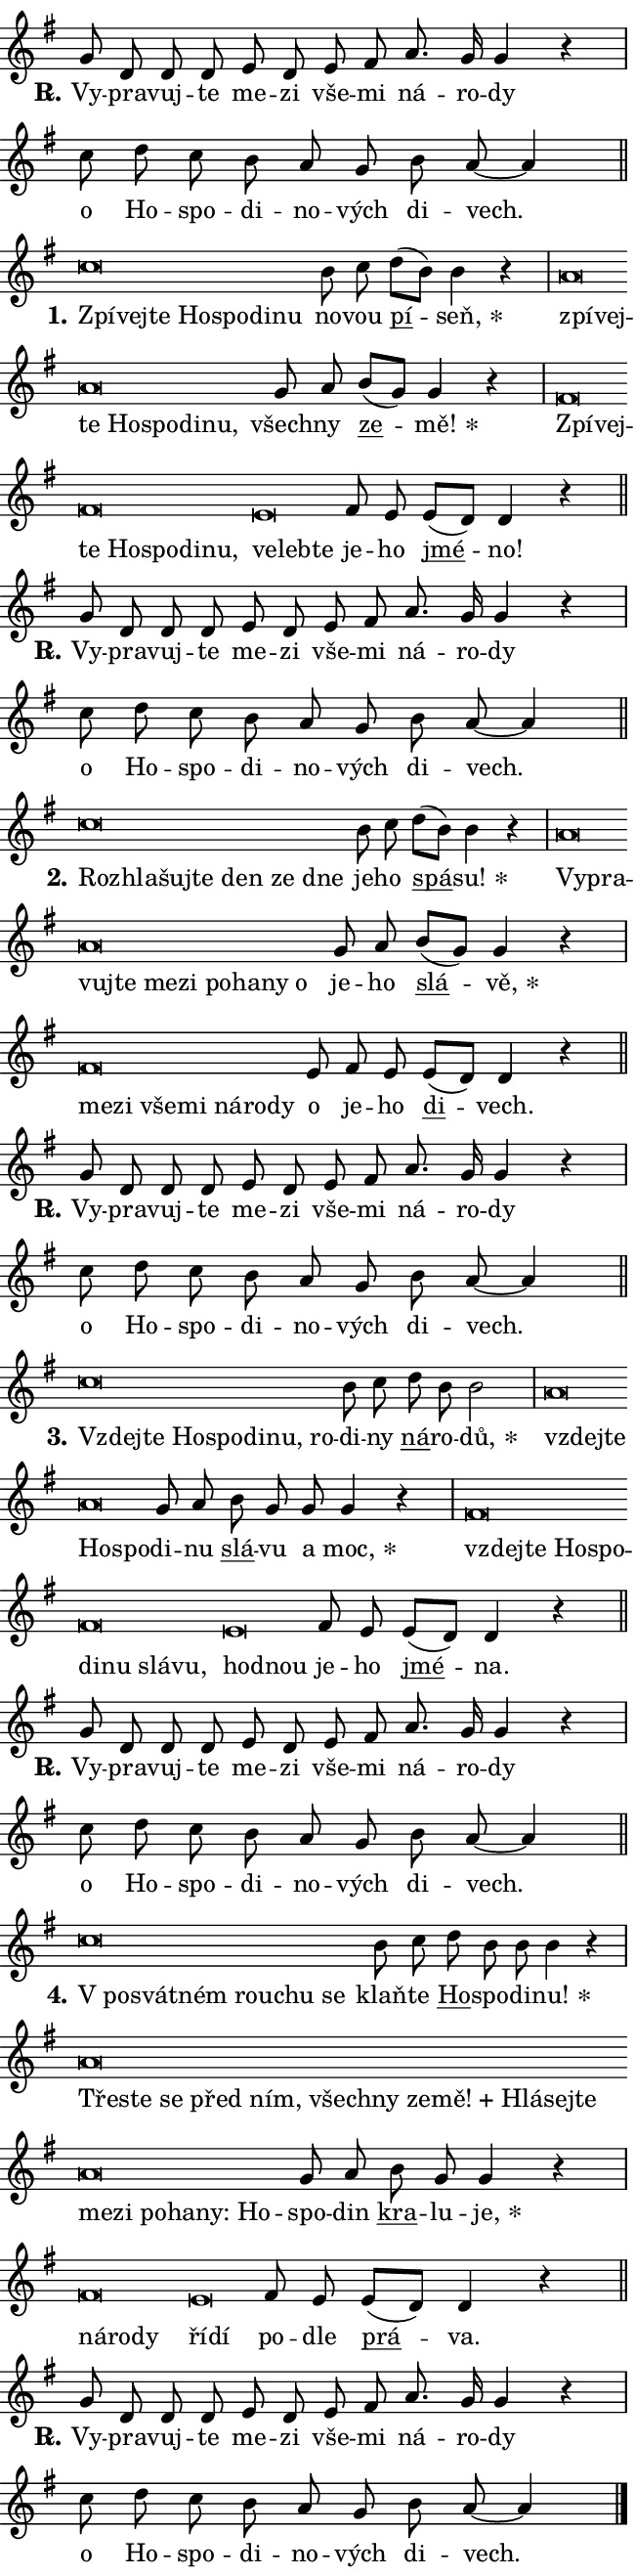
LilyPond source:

\version "2.24.0"
\header { tagline = "" }
\paper {
  indent = 0\cm
  top-margin = 0\cm
  right-margin = 0.13\cm % to fit lyric hyphens
  bottom-margin = 0\cm
  left-margin = 0\cm
  paper-width = 11\cm
  page-breaking = #ly:one-page-breaking
  system-system-spacing.basic-distance = #11
  score-system-spacing.basic-distance = #11
  ragged-last = ##f
}


%% Author: Thomas Morley
%% https://lists.gnu.org/archive/html/lilypond-user/2020-05/msg00002.html
#(define (line-position grob)
"Returns position of @var[grob} in current system:
   @code{'start}, if at first time-step
   @code{'end}, if at last time-step
   @code{'middle} otherwise
"
  (let* ((col (ly:item-get-column grob))
         (ln (ly:grob-object col 'left-neighbor))
         (rn (ly:grob-object col 'right-neighbor))
         (col-to-check-left (if (ly:grob? ln) ln col))
         (col-to-check-right (if (ly:grob? rn) rn col))
         (break-dir-left
           (and
             (ly:grob-property col-to-check-left 'non-musical #f)
             (ly:item-break-dir col-to-check-left)))
         (break-dir-right
           (and
             (ly:grob-property col-to-check-right 'non-musical #f)
             (ly:item-break-dir col-to-check-right))))
        (cond ((eqv? 1 break-dir-left) 'start)
              ((eqv? -1 break-dir-right) 'end)
              (else 'middle))))

#(define (tranparent-at-line-position vctor)
  (lambda (grob)
  "Relying on @code{line-position} select the relevant enry from @var{vctor}.
Used to determine transparency,"
    (case (line-position grob)
      ((end) (not (vector-ref vctor 0)))
      ((middle) (not (vector-ref vctor 1)))
      ((start) (not (vector-ref vctor 2))))))

noteHeadBreakVisibility =
#(define-music-function (break-visibility)(vector?)
"Makes @code{NoteHead}s transparent relying on @var{break-visibility}"
#{
  \override NoteHead.transparent =
    #(tranparent-at-line-position break-visibility)
#})

#(define delete-ledgers-for-transparent-note-heads
  (lambda (grob)
    "Reads whether a @code{NoteHead} is transparent.
If so this @code{NoteHead} is removed from @code{'note-heads} from
@var{grob}, which is supposed to be @code{LedgerLineSpanner}.
As a result ledgers are not printed for this @code{NoteHead}"
    (let* ((nhds-array (ly:grob-object grob 'note-heads))
           (nhds-list
             (if (ly:grob-array? nhds-array)
                 (ly:grob-array->list nhds-array)
                 '()))
           ;; Relies on the transparent-property being done before
           ;; Staff.LedgerLineSpanner.after-line-breaking is executed.
           ;; This is fragile ...
           (to-keep
             (remove
               (lambda (nhd)
                 (ly:grob-property nhd 'transparent #f))
               nhds-list)))
      ;; TODO find a better method to iterate over grob-arrays, similiar
      ;; to filter/remove etc for lists
      ;; For now rebuilt from scratch
      (set! (ly:grob-object grob 'note-heads)  '())
      (for-each
        (lambda (nhd)
          (ly:pointer-group-interface::add-grob grob 'note-heads nhd))
        to-keep))))

squashNotes = {
  \override NoteHead.X-extent = #'(-0.2 . 0.2)
  \override NoteHead.Y-extent = #'(-0.75 . 0)
  \override NoteHead.stencil =
    #(lambda (grob)
       (let ((pos (ly:grob-property grob 'staff-position)))
         (begin
           (if (< pos -7) (display "ERROR: Lower brevis then expected\n") (display ""))
           (if (<= pos -6) ly:text-interface::print ly:note-head::print))))
}
unSquashNotes = {
  \revert NoteHead.X-extent
  \revert NoteHead.Y-extent
  \revert NoteHead.stencil
}

hideNotes = \noteHeadBreakVisibility #begin-of-line-visible
unHideNotes = \noteHeadBreakVisibility #all-visible

% work-around for resetting accidentals
% https://lilypond.org/doc/v2.23/Documentation/notation/displaying-rhythms#unmetered-music
cadenzaMeasure = {
  \cadenzaOff
  \partial 1024 s1024
  \cadenzaOn
}

#(define-markup-command (accent layout props text) (markup?)
  "Underline accented syllable"
  (interpret-markup layout props
    #{\markup \override #'(offset . 4.3) \underline { #text }#}))

responsum = \markup \concat {
  "R" \hspace #-1.05 \path #0.1 #'((moveto 0 0.07) (lineto 0.9 0.8)) \hspace #0.05 "."
}

spaceSize = #0.6828661417322834 % exact space size for TeX Gyre Schola

\layout {
  \context {
    \Staff
    \remove "Time_signature_engraver"
    \override LedgerLineSpanner.after-line-breaking = #delete-ledgers-for-transparent-note-heads
  }
  \context {
    \Lyrics {
      \override LyricSpace.minimum-distance = \spaceSize
      \override LyricText.font-name = #"TeX Gyre Schola"
      \override LyricText.font-size = 1
      \override StanzaNumber.font-name = #"TeX Gyre Schola Bold"
      \override StanzaNumber.font-size = 1
    }
  }
  \context {
    \Score 
    \override NoteHead.text =
      #(lambda (grob) 
        (let ((pos (ly:grob-property grob 'staff-position)))
          #{\markup {
            \combine
              \halign #-0.55 \raise #(if (= pos -6) 0 0.5) \override #'(thickness . 2) \draw-line #'(3.2 . 0)
              \musicglyph "noteheads.sM1"
          }#}))
  }
}

% magnetic-lyrics.ily
%
%   written by
%     Jean Abou Samra <jean@abou-samra.fr>
%     Werner Lemberg <wl@gnu.org>
%
%   adapted by
%     Jiri Hon <jiri.hon@gmail.com>
%
% Version 2022-Apr-15

% https://www.mail-archive.com/lilypond-user@gnu.org/msg149350.html

#(define (Left_hyphen_pointer_engraver context)
   "Collect syllable-hyphen-syllable occurrences in lyrics and store
them in properties.  This engraver only looks to the left.  For
example, if the lyrics input is @code{foo -- bar}, it does the
following.

@itemize @bullet
@item
Set the @code{text} property of the @code{LyricHyphen} grob between
@q{foo} and @q{bar} to @code{foo}.

@item
Set the @code{left-hyphen} property of the @code{LyricText} grob with
text @q{foo} to the @code{LyricHyphen} grob between @q{foo} and
@q{bar}.
@end itemize

Use this auxiliary engraver in combination with the
@code{lyric-@/text::@/apply-@/magnetic-@/offset!} hook."
   (let ((hyphen #f)
         (text #f))
     (make-engraver
      (acknowledgers
       ((lyric-syllable-interface engraver grob source-engraver)
        (set! text grob)))
      (end-acknowledgers
       ((lyric-hyphen-interface engraver grob source-engraver)
        ;(when (not (grob::has-interface grob 'lyric-space-interface))
          (set! hyphen grob)));)
      ((stop-translation-timestep engraver)
       (when (and text hyphen)
         (ly:grob-set-object! text 'left-hyphen hyphen))
       (set! text #f)
       (set! hyphen #f)))))

#(define (lyric-text::apply-magnetic-offset! grob)
   "If the space between two syllables is less than the value in
property @code{LyricText@/.details@/.squash-threshold}, move the right
syllable to the left so that it gets concatenated with the left
syllable.

Use this function as a hook for
@code{LyricText@/.after-@/line-@/breaking} if the
@code{Left_@/hyphen_@/pointer_@/engraver} is active."
   (let ((hyphen (ly:grob-object grob 'left-hyphen #f)))
     (when hyphen
       (let ((left-text (ly:spanner-bound hyphen LEFT)))
         (when (grob::has-interface left-text 'lyric-syllable-interface)
           (let* ((common (ly:grob-common-refpoint grob left-text X))
                  (this-x-ext (ly:grob-extent grob common X))
                  (left-x-ext
                   (begin
                     ;; Trigger magnetism for left-text.
                     (ly:grob-property left-text 'after-line-breaking)
                     (ly:grob-extent left-text common X)))
                  ;; `delta` is the gap width between two syllables.
                  (delta (- (interval-start this-x-ext)
                            (interval-end left-x-ext)))
                  (details (ly:grob-property grob 'details))
                  (threshold (assoc-get 'squash-threshold details 0.2)))
             (when (< delta threshold)
               (let* (;; We have to manipulate the input text so that
                      ;; ligatures crossing syllable boundaries are not
                      ;; disabled.  For languages based on the Latin
                      ;; script this is essentially a beautification.
                      ;; However, for non-Western scripts it can be a
                      ;; necessity.
                      (lt (ly:grob-property left-text 'text))
                      (rt (ly:grob-property grob 'text))
                      (is-space (grob::has-interface hyphen 'lyric-space-interface))
                      (space (if is-space " " ""))
                      (extra-delta (if is-space spaceSize 0))
                      ;; Append new syllable.
                      (ltrt-space (if (and (string? lt) (string? rt))
                                (string-append lt space rt)
                                (make-concat-markup (list lt space rt))))
                      ;; Right-align `ltrt` to the right side.
                      (ltrt-space-markup (grob-interpret-markup
                               grob
                               (make-translate-markup
                                (cons (interval-length this-x-ext) 0)
                                (make-right-align-markup ltrt-space)))))
                 (begin
                   ;; Don't print `left-text`.
                   (ly:grob-set-property! left-text 'stencil #f)
                   ;; Set text and stencil (which holds all collected
                   ;; syllables so far) and shift it to the left.
                   (ly:grob-set-property! grob 'text ltrt-space)
                   (ly:grob-set-property! grob 'stencil ltrt-space-markup)
                   (ly:grob-translate-axis! grob (- (- delta extra-delta)) X))))))))))


#(define (lyric-hyphen::displace-bounds-first grob)
   ;; Make very sure this callback isn't triggered too early.
   (let ((left (ly:spanner-bound grob LEFT))
         (right (ly:spanner-bound grob RIGHT)))
     (ly:grob-property left 'after-line-breaking)
     (ly:grob-property right 'after-line-breaking)
     (ly:lyric-hyphen::print grob)))

squashThreshold = #0.4

\layout {
  \context {
    \Lyrics
    \consists #Left_hyphen_pointer_engraver
    \override LyricText.after-line-breaking =
      #lyric-text::apply-magnetic-offset!
    \override LyricHyphen.stencil = #lyric-hyphen::displace-bounds-first
    \override LyricText.details.squash-threshold = \squashThreshold
    \override LyricHyphen.minimum-distance = 0
    \override LyricHyphen.minimum-length = \squashThreshold
  }
}

squashText = \override LyricText.details.squash-threshold = 9999
unSquashText = \override LyricText.details.squash-threshold = \squashThreshold

leftText = \override LyricText.self-alignment-X = #LEFT
unLeftText = \revert LyricText.self-alignment-X

starOffset = #(lambda (grob) 
                (let ((x_offset (ly:self-alignment-interface::aligned-on-x-parent grob)))
                  (if (= x_offset 0) 0 (+ x_offset 1.2))))

star = #(define-music-function (syllable)(string?)
"Append star separator at the end of a syllable"
#{
  \once \override LyricText.X-offset = #starOffset
  \lyricmode { \markup {
    #syllable
    \override #'((font-name . "TeX Gyre Schola Bold")) \hspace #0.2 \lower #0.65 \larger "*"
  } }
#})

starAccent = #(define-music-function (syllable)(string?)
"Append star separator at the end of a syllable and make accent"
#{
  \once \override LyricText.X-offset = #starOffset
  \lyricmode { \markup {
    \accent #syllable
    \override #'((font-name . "TeX Gyre Schola Bold")) \hspace #0.2 \lower #0.65 \larger "*"
  } }
#})

breath = #(define-music-function (syllable)(string?)
"Append breathing indicator at the end of a syllable"
#{
  \lyricmode { \markup { #syllable "+" } }
#})

optionalBreath = #(define-music-function (syllable)(string?)
"Append optional breathing indicator at the end of a syllable"
#{
  \lyricmode { \markup { #syllable "(+)" } }
#})


\score {
    <<
        \new Voice = "melody" { \cadenzaOn \key g \major \relative { g'8 d d d e d e fis \bar "" a8. g16 g4 r \cadenzaMeasure \bar "|" c8 d c b \bar "" a g b a~ a4 \cadenzaMeasure \bar "||" \break } }
        \new Lyrics \lyricsto "melody" { \lyricmode { \set stanza = \responsum
Vy -- pra -- vuj -- te me -- zi vše -- mi ná -- ro -- dy o Ho -- spo -- di -- no -- vých di -- vech. } }
    >>
    \layout {}
}

\score {
    <<
        \new Voice = "melody" { \cadenzaOn \key g \major \relative { \squashNotes c''\breve*1/16 \hideNotes \breve*1/16 \bar "" \breve*1/16 \bar "" \breve*1/16 \bar "" \breve*1/16 \bar "" \breve*1/16 \breve*1/16 \bar "" \unHideNotes \unSquashNotes b8 c \bar "" d[( b)] b4 r \cadenzaMeasure \bar "|" \squashNotes a\breve*1/16 \hideNotes \breve*1/16 \bar "" \breve*1/16 \bar "" \breve*1/16 \bar "" \breve*1/16 \bar "" \breve*1/16 \breve*1/16 \bar "" \unHideNotes \unSquashNotes g8 a \bar "" b[( g)] g4 r \cadenzaMeasure \bar "|" \squashNotes fis\breve*1/16 \hideNotes \breve*1/16 \bar "" \breve*1/16 \bar "" \breve*1/16 \bar "" \breve*1/16 \bar "" \breve*1/16 \breve*1/16 \bar "" \unHideNotes \unSquashNotes \squashNotes e\breve*1/16 \hideNotes \breve*1/16 \breve*1/16 \bar "" \unHideNotes \unSquashNotes fis8 e \bar "" e[( d)] d4 r \cadenzaMeasure \bar "||" \break } }
        \new Lyrics \lyricsto "melody" { \lyricmode { \set stanza = "1."
\leftText Zpí -- \squashText vej -- te Ho -- spo -- di -- nu \unLeftText \unSquashText no -- vou \markup \accent pí -- \star seň, \leftText zpí -- \squashText vej -- te Ho -- spo -- di -- nu, \unLeftText \unSquashText všech -- ny \markup \accent ze -- \star mě! \leftText Zpí -- \squashText vej -- te Ho -- spo -- di -- nu, \unSquashText ve -- \squashText leb -- te \unLeftText \unSquashText je -- ho \markup \accent jmé -- no! } }
    >>
    \layout {}
}

\score {
    <<
        \new Voice = "melody" { \cadenzaOn \key g \major \relative { g'8 d d d e d e fis \bar "" a8. g16 g4 r \cadenzaMeasure \bar "|" c8 d c b \bar "" a g b a~ a4 \cadenzaMeasure \bar "||" \break } }
        \new Lyrics \lyricsto "melody" { \lyricmode { \set stanza = \responsum
Vy -- pra -- vuj -- te me -- zi vše -- mi ná -- ro -- dy o Ho -- spo -- di -- no -- vých di -- vech. } }
    >>
    \layout {}
}

\score {
    <<
        \new Voice = "melody" { \cadenzaOn \key g \major \relative { \squashNotes c''\breve*1/16 \hideNotes \breve*1/16 \bar "" \breve*1/16 \bar "" \breve*1/16 \bar "" \breve*1/16 \bar "" \breve*1/16 \breve*1/16 \bar "" \unHideNotes \unSquashNotes b8 c \bar "" d[( b)] b4 r \cadenzaMeasure \bar "|" \squashNotes a\breve*1/16 \hideNotes \breve*1/16 \bar "" \breve*1/16 \bar "" \breve*1/16 \bar "" \breve*1/16 \bar "" \breve*1/16 \bar "" \breve*1/16 \bar "" \breve*1/16 \bar "" \breve*1/16 \breve*1/16 \bar "" \unHideNotes \unSquashNotes g8 a \bar "" b[( g)] g4 r \cadenzaMeasure \bar "|" \squashNotes fis\breve*1/16 \hideNotes \breve*1/16 \bar "" \breve*1/16 \bar "" \breve*1/16 \bar "" \breve*1/16 \bar "" \breve*1/16 \breve*1/16 \bar "" \unHideNotes \unSquashNotes e8 fis8 e \bar "" e[( d)] d4 r \cadenzaMeasure \bar "||" \break } }
        \new Lyrics \lyricsto "melody" { \lyricmode { \set stanza = "2."
\leftText Roz -- \squashText hla -- šuj -- te den ze dne \unLeftText \unSquashText je -- ho \markup \accent spá -- \star su! \leftText Vy -- \squashText pra -- vuj -- te me -- zi po -- ha -- ny o \unLeftText \unSquashText je -- ho \markup \accent slá -- \star vě, \leftText me -- \squashText zi vše -- mi ná -- ro -- dy \unLeftText \unSquashText o je -- ho \markup \accent di -- vech. } }
    >>
    \layout {}
}

\score {
    <<
        \new Voice = "melody" { \cadenzaOn \key g \major \relative { g'8 d d d e d e fis \bar "" a8. g16 g4 r \cadenzaMeasure \bar "|" c8 d c b \bar "" a g b a~ a4 \cadenzaMeasure \bar "||" \break } }
        \new Lyrics \lyricsto "melody" { \lyricmode { \set stanza = \responsum
Vy -- pra -- vuj -- te me -- zi vše -- mi ná -- ro -- dy o Ho -- spo -- di -- no -- vých di -- vech. } }
    >>
    \layout {}
}

\score {
    <<
        \new Voice = "melody" { \cadenzaOn \key g \major \relative { \squashNotes c''\breve*1/16 \hideNotes \breve*1/16 \bar "" \breve*1/16 \bar "" \breve*1/16 \bar "" \breve*1/16 \bar "" \breve*1/16 \breve*1/16 \bar "" \unHideNotes \unSquashNotes b8 c \bar "" d b b2 \cadenzaMeasure \bar "|" \squashNotes a\breve*1/16 \hideNotes \breve*1/16 \bar "" \breve*1/16 \breve*1/16 \bar "" \unHideNotes \unSquashNotes g8 a \bar "" b g g g4 r \cadenzaMeasure \bar "|" \squashNotes fis\breve*1/16 \hideNotes \breve*1/16 \bar "" \breve*1/16 \bar "" \breve*1/16 \bar "" \breve*1/16 \bar "" \breve*1/16 \bar "" \breve*1/16 \breve*1/16 \bar "" \unHideNotes \unSquashNotes \squashNotes e\breve*1/16 \hideNotes \breve*1/16 \bar "" \unHideNotes \unSquashNotes fis8 e \bar "" e[( d)] d4 r \cadenzaMeasure \bar "||" \break } }
        \new Lyrics \lyricsto "melody" { \lyricmode { \set stanza = "3."
\leftText Vzdej -- \squashText te Ho -- spo -- di -- nu, ro -- \unLeftText \unSquashText di -- ny \markup \accent ná -- ro -- \star dů, \leftText vzdej -- \squashText te Ho -- spo -- \unLeftText \unSquashText di -- nu \markup \accent slá -- vu a \star moc, \leftText vzdej -- \squashText te Ho -- spo -- di -- nu slá -- vu, \unSquashText hod -- \squashText nou \unLeftText \unSquashText je -- ho \markup \accent jmé -- na. } }
    >>
    \layout {}
}

\score {
    <<
        \new Voice = "melody" { \cadenzaOn \key g \major \relative { g'8 d d d e d e fis \bar "" a8. g16 g4 r \cadenzaMeasure \bar "|" c8 d c b \bar "" a g b a~ a4 \cadenzaMeasure \bar "||" \break } }
        \new Lyrics \lyricsto "melody" { \lyricmode { \set stanza = \responsum
Vy -- pra -- vuj -- te me -- zi vše -- mi ná -- ro -- dy o Ho -- spo -- di -- no -- vých di -- vech. } }
    >>
    \layout {}
}

\score {
    <<
        \new Voice = "melody" { \cadenzaOn \key g \major \relative { \squashNotes c''\breve*1/16 \hideNotes \breve*1/16 \bar "" \breve*1/16 \bar "" \breve*1/16 \bar "" \breve*1/16 \breve*1/16 \bar "" \unHideNotes \unSquashNotes b8 c \bar "" d b b b4 r \cadenzaMeasure \bar "|" \squashNotes a\breve*1/16 \hideNotes \breve*1/16 \bar "" \breve*1/16 \bar "" \breve*1/16 \bar "" \breve*1/16 \bar "" \breve*1/16 \bar "" \breve*1/16 \bar "" \breve*1/16 \bar "" \breve*1/16 \bar "" \breve*1/16 \bar "" \breve*1/16 \bar "" \breve*1/16 \bar "" \breve*1/16 \bar "" \breve*1/16 \bar "" \breve*1/16 \bar "" \breve*1/16 \bar "" \breve*1/16 \breve*1/16 \bar "" \unHideNotes \unSquashNotes g8 a \bar "" b g g4 r \cadenzaMeasure \bar "|" \squashNotes fis\breve*1/16 \hideNotes \breve*1/16 \breve*1/16 \bar "" \unHideNotes \unSquashNotes \squashNotes e\breve*1/16 \hideNotes \breve*1/16 \bar "" \unHideNotes \unSquashNotes fis8 e \bar "" e[( d)] d4 r \cadenzaMeasure \bar "||" \break } }
        \new Lyrics \lyricsto "melody" { \lyricmode { \set stanza = "4."
\leftText "V po" -- \squashText svát -- ném rou -- chu se \unLeftText \unSquashText klaň -- te \markup \accent Ho -- spo -- di -- \star nu! \leftText Tře -- \squashText ste se před ním, všech -- ny ze -- \breath "mě!" Hlá -- sej -- te me -- zi po -- ha -- ny: Ho -- \unLeftText \unSquashText spo -- din \markup \accent kra -- lu -- \star je, \leftText ná -- \squashText ro -- dy \unSquashText ří -- \squashText dí \unLeftText \unSquashText po -- dle \markup \accent prá -- va. } }
    >>
    \layout {}
}

\score {
    <<
        \new Voice = "melody" { \cadenzaOn \key g \major \relative { g'8 d d d e d e fis \bar "" a8. g16 g4 r \cadenzaMeasure \bar "|" c8 d c b \bar "" a g b a~ a4 \cadenzaMeasure \bar "||" \break } \bar "|." }
        \new Lyrics \lyricsto "melody" { \lyricmode { \set stanza = \responsum
Vy -- pra -- vuj -- te me -- zi vše -- mi ná -- ro -- dy o Ho -- spo -- di -- no -- vých di -- vech. } }
    >>
    \layout {}
}
